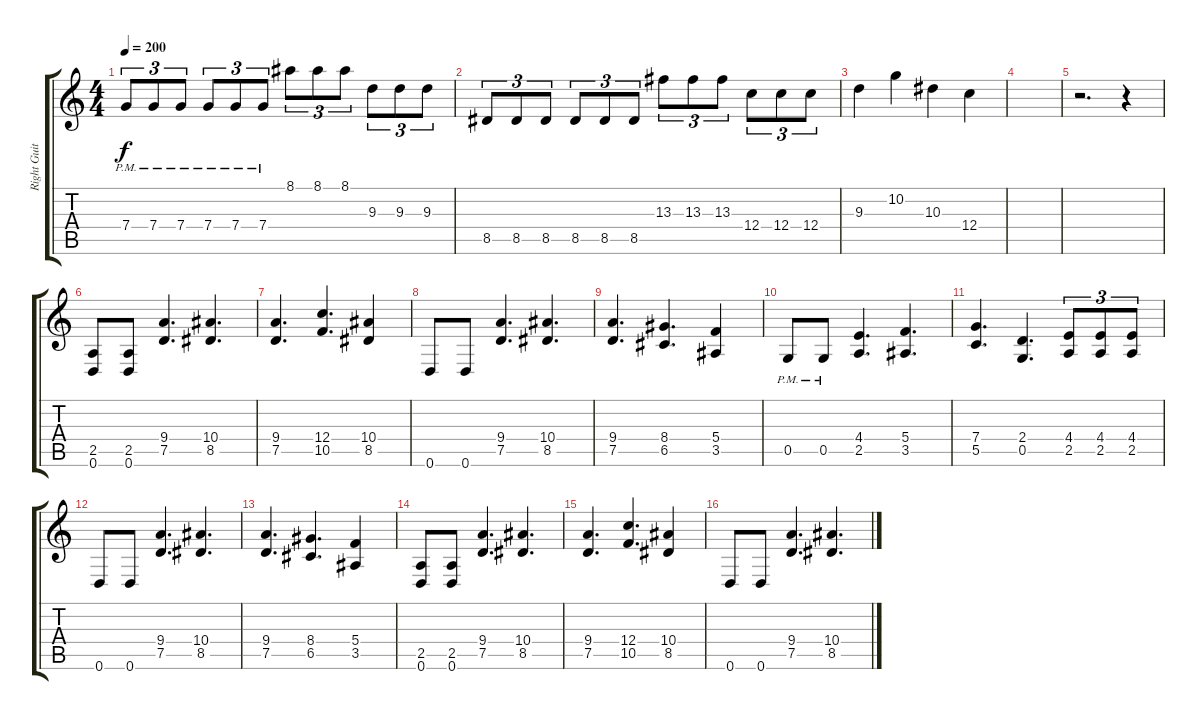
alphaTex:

\track ("Right Guitar" "Right Guit") {instrument overdrivenguitar}
\staff {score tabs}
\tuning (D4 A3 F3 C3 G2 D2) {hide}
\ts (4 4)
\tempo 200
\clef g2
\ks c
7.4{pm}.8{tu (3 2) dy f} 7.4{pm}.8{tu (3 2)} 7.4{pm}.8{tu (3 2)} 7.4{pm}.8{tu (3 2)} 7.4{pm}.8{tu (3 2)} 7.4{pm}.8{tu (3 2)} 8.1.8{tu (3 2)} 8.1.8{tu (3 2)} 8.1.8{tu (3 2)} 9.3.8{tu (3 2)} 9.3.8{tu (3 2)} 9.3.8{tu (3 2)} |
8.5.8{tu (3 2)} 8.5.8{tu (3 2)} 8.5.8{tu (3 2)} 8.5.8{tu (3 2)} 8.5.8{tu (3 2)} 8.5.8{tu (3 2)} 13.3.8{tu (3 2)} 13.3.8{tu (3 2)} 13.3.8{tu (3 2)} 12.4.8{tu (3 2)} 12.4.8{tu (3 2)} 12.4.8{tu (3 2)} |
9.3.4 10.2.4 10.3.4 12.4.4 |
|
r.2{d} r.4 |
(2.5 0.6).8 (2.5 0.6).8 (9.4 7.5).4{d} (10.4 8.5).4{d} |
(9.4 7.5).4{d} (12.4 10.5).4{d} (10.4 8.5).4 |
0.6.8 0.6.8 (9.4 7.5).4{d} (10.4 8.5).4{d} |
(9.4 7.5).4{d} (8.4 6.5).4{d} (5.4 3.5).4 |
0.5{pm}.8 0.5{pm}.8 (4.4 2.5).4{d} (5.4 3.5).4{d} |
(7.4 5.5).4{d} (2.4 0.5).4{d} (4.4 2.5).8{tu (3 2)} (4.4 2.5).8{tu (3 2)} (4.4 2.5).8{tu (3 2)} |
0.6.8 0.6.8 (9.4 7.5).4{d} (10.4 8.5).4{d} |
(9.4 7.5).4{d} (8.4 6.5).4{d} (5.4 3.5).4 |
(2.5 0.6).8 (2.5 0.6).8 (9.4 7.5).4{d} (10.4 8.5).4{d} |
(9.4 7.5).4{d} (12.4 10.5).4{d} (10.4 8.5).4 |
0.6.8 0.6.8 (9.4 7.5).4{d} (10.4 8.5).4{d}
